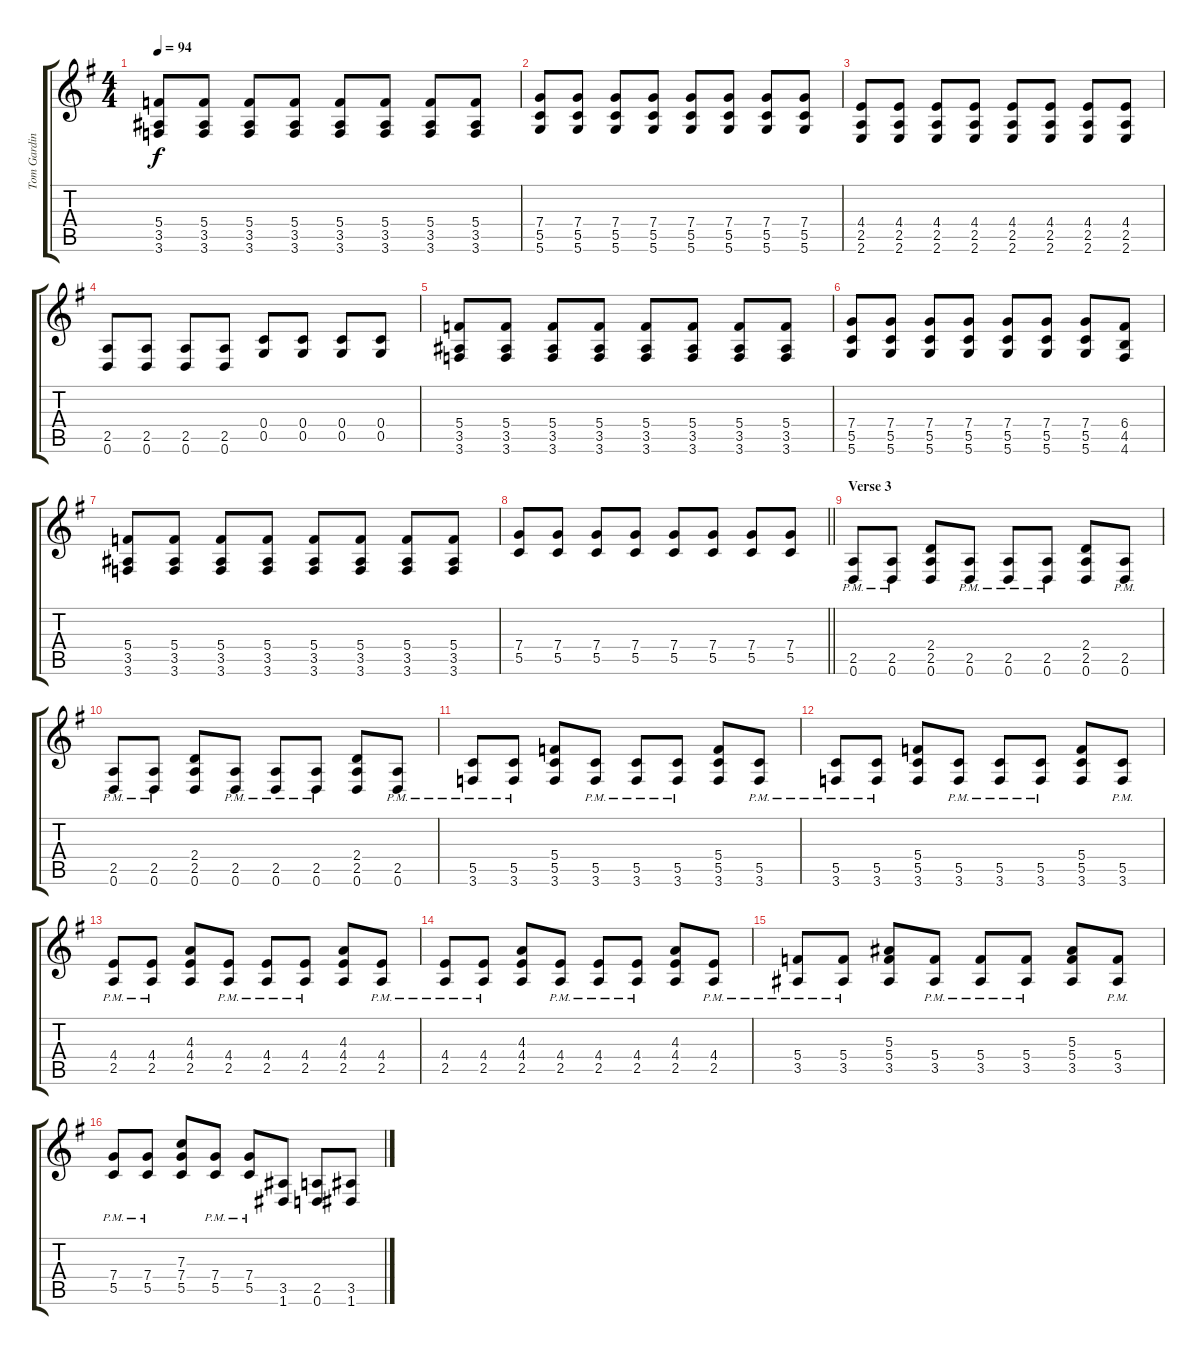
\track ("Tom Gardiner - lead/rhythm guitar" "Tom Gardin") {instrument distortionguitar}
\staff {score tabs}
\tuning (D4 A3 F3 C3 G2 D2) {hide}
\ts (4 4)
\tempo 94
\clef g2
\ks eminor
(5.4 3.5 3.6).8{dy f} (5.4 3.5 3.6).8 (5.4 3.5 3.6).8 (5.4 3.5 3.6).8 (5.4 3.5 3.6).8 (5.4 3.5 3.6).8 (5.4 3.5 3.6).8 (5.4 3.5 3.6).8 |
(7.4 5.5 5.6).8 (7.4 5.5 5.6).8 (7.4 5.5 5.6).8 (7.4 5.5 5.6).8 (7.4 5.5 5.6).8 (7.4 5.5 5.6).8 (7.4 5.5 5.6).8 (7.4 5.5 5.6).8 |
(4.4 2.5 2.6).8 (4.4 2.5 2.6).8 (4.4 2.5 2.6).8 (4.4 2.5 2.6).8 (4.4 2.5 2.6).8 (4.4 2.5 2.6).8 (4.4 2.5 2.6).8 (4.4 2.5 2.6).8 |
(2.5 0.6).8 (2.5 0.6).8 (2.5 0.6).8 (2.5 0.6).8 (0.4 0.5).8 (0.4 0.5).8 (0.4 0.5).8 (0.4 0.5).8 |
(5.4 3.5 3.6).8 (5.4 3.5 3.6).8 (5.4 3.5 3.6).8 (5.4 3.5 3.6).8 (5.4 3.5 3.6).8 (5.4 3.5 3.6).8 (5.4 3.5 3.6).8 (5.4 3.5 3.6).8 |
(7.4 5.5 5.6).8 (7.4 5.5 5.6).8 (7.4 5.5 5.6).8 (7.4 5.5 5.6).8 (7.4 5.5 5.6).8 (7.4 5.5 5.6).8 (7.4 5.5 5.6).8 (6.4 4.5 4.6).8 |
(5.4 3.5 3.6).8 (5.4 3.5 3.6).8 (5.4 3.5 3.6).8 (5.4 3.5 3.6).8 (5.4 3.5 3.6).8 (5.4 3.5 3.6).8 (5.4 3.5 3.6).8 (5.4 3.5 3.6).8 |
\barLineRight lightlight
(7.4 5.5).8 (7.4 5.5).8 (7.4 5.5).8 (7.4 5.5).8 (7.4 5.5).8 (7.4 5.5).8 (7.4 5.5).8 (7.4 5.5).8 |
\section ("" "Verse 3")
(2.5{pm} 0.6{pm}).8 (2.5{pm} 0.6{pm}).8 (2.4 2.5 0.6).8 (2.5{pm} 0.6{pm}).8 (2.5{pm} 0.6{pm}).8 (2.5{pm} 0.6{pm}).8 (2.4 2.5 0.6).8 (2.5{pm} 0.6{pm}).8 |
(2.5{pm} 0.6{pm}).8 (2.5{pm} 0.6{pm}).8 (2.4 2.5 0.6).8 (2.5{pm} 0.6{pm}).8 (2.5{pm} 0.6{pm}).8 (2.5{pm} 0.6{pm}).8 (2.4 2.5 0.6).8 (2.5{pm} 0.6{pm}).8 |
(5.5{pm} 3.6{pm}).8 (5.5{pm} 3.6{pm}).8 (5.4 5.5 3.6).8 (5.5{pm} 3.6{pm}).8 (5.5{pm} 3.6{pm}).8 (5.5{pm} 3.6{pm}).8 (5.4 5.5 3.6).8 (5.5{pm} 3.6{pm}).8 |
(5.5{pm} 3.6{pm}).8 (5.5{pm} 3.6{pm}).8 (5.4 5.5 3.6).8 (5.5{pm} 3.6{pm}).8 (5.5{pm} 3.6{pm}).8 (5.5{pm} 3.6{pm}).8 (5.4 5.5 3.6).8 (5.5{pm} 3.6{pm}).8 |
(4.4{pm} 2.5{pm}).8 (4.4{pm} 2.5{pm}).8 (4.3 4.4 2.5).8 (4.4{pm} 2.5{pm}).8 (4.4{pm} 2.5{pm}).8 (4.4{pm} 2.5{pm}).8 (4.3 4.4 2.5).8 (4.4{pm} 2.5{pm}).8 |
(4.4{pm} 2.5{pm}).8 (4.4{pm} 2.5{pm}).8 (4.3 4.4 2.5).8 (4.4{pm} 2.5{pm}).8 (4.4{pm} 2.5{pm}).8 (4.4{pm} 2.5{pm}).8 (4.3 4.4 2.5).8 (4.4{pm} 2.5{pm}).8 |
(5.4{pm} 3.5{pm}).8 (5.4{pm} 3.5{pm}).8 (5.3 5.4 3.5).8 (5.4{pm} 3.5{pm}).8 (5.4{pm} 3.5{pm}).8 (5.4{pm} 3.5{pm}).8 (5.3 5.4 3.5).8 (5.4{pm} 3.5{pm}).8 |
(7.4{pm} 5.5{pm}).8 (7.4{pm} 5.5{pm}).8 (7.3 7.4 5.5).8 (7.4{pm} 5.5{pm}).8 (7.4{pm} 5.5{pm}).8 (3.5 1.6).8 (2.5 0.6).8 (3.5 1.6).8
